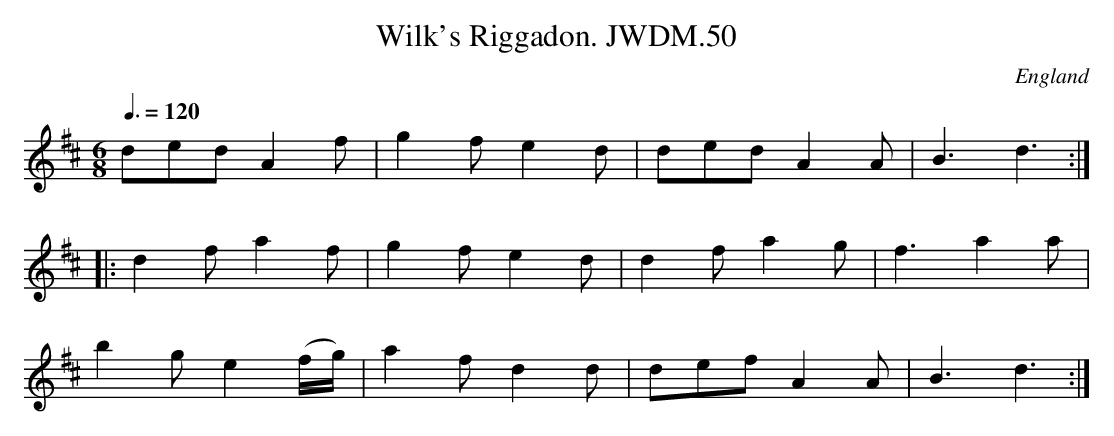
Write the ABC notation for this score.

X:1
T:Wilk's Riggadon. JWDM.50
M:6/8
L:1/8
Q:3/8=120
O:England
K:D major
ded A2f|g2f e2d|ded A2A|B3 d3:|!
|:d2f a2f|g2f e2d|d2f a2g|f3 a2a|!
b2g e2(f/g/)|a2f d2d|def A2A|B3 d3:|
